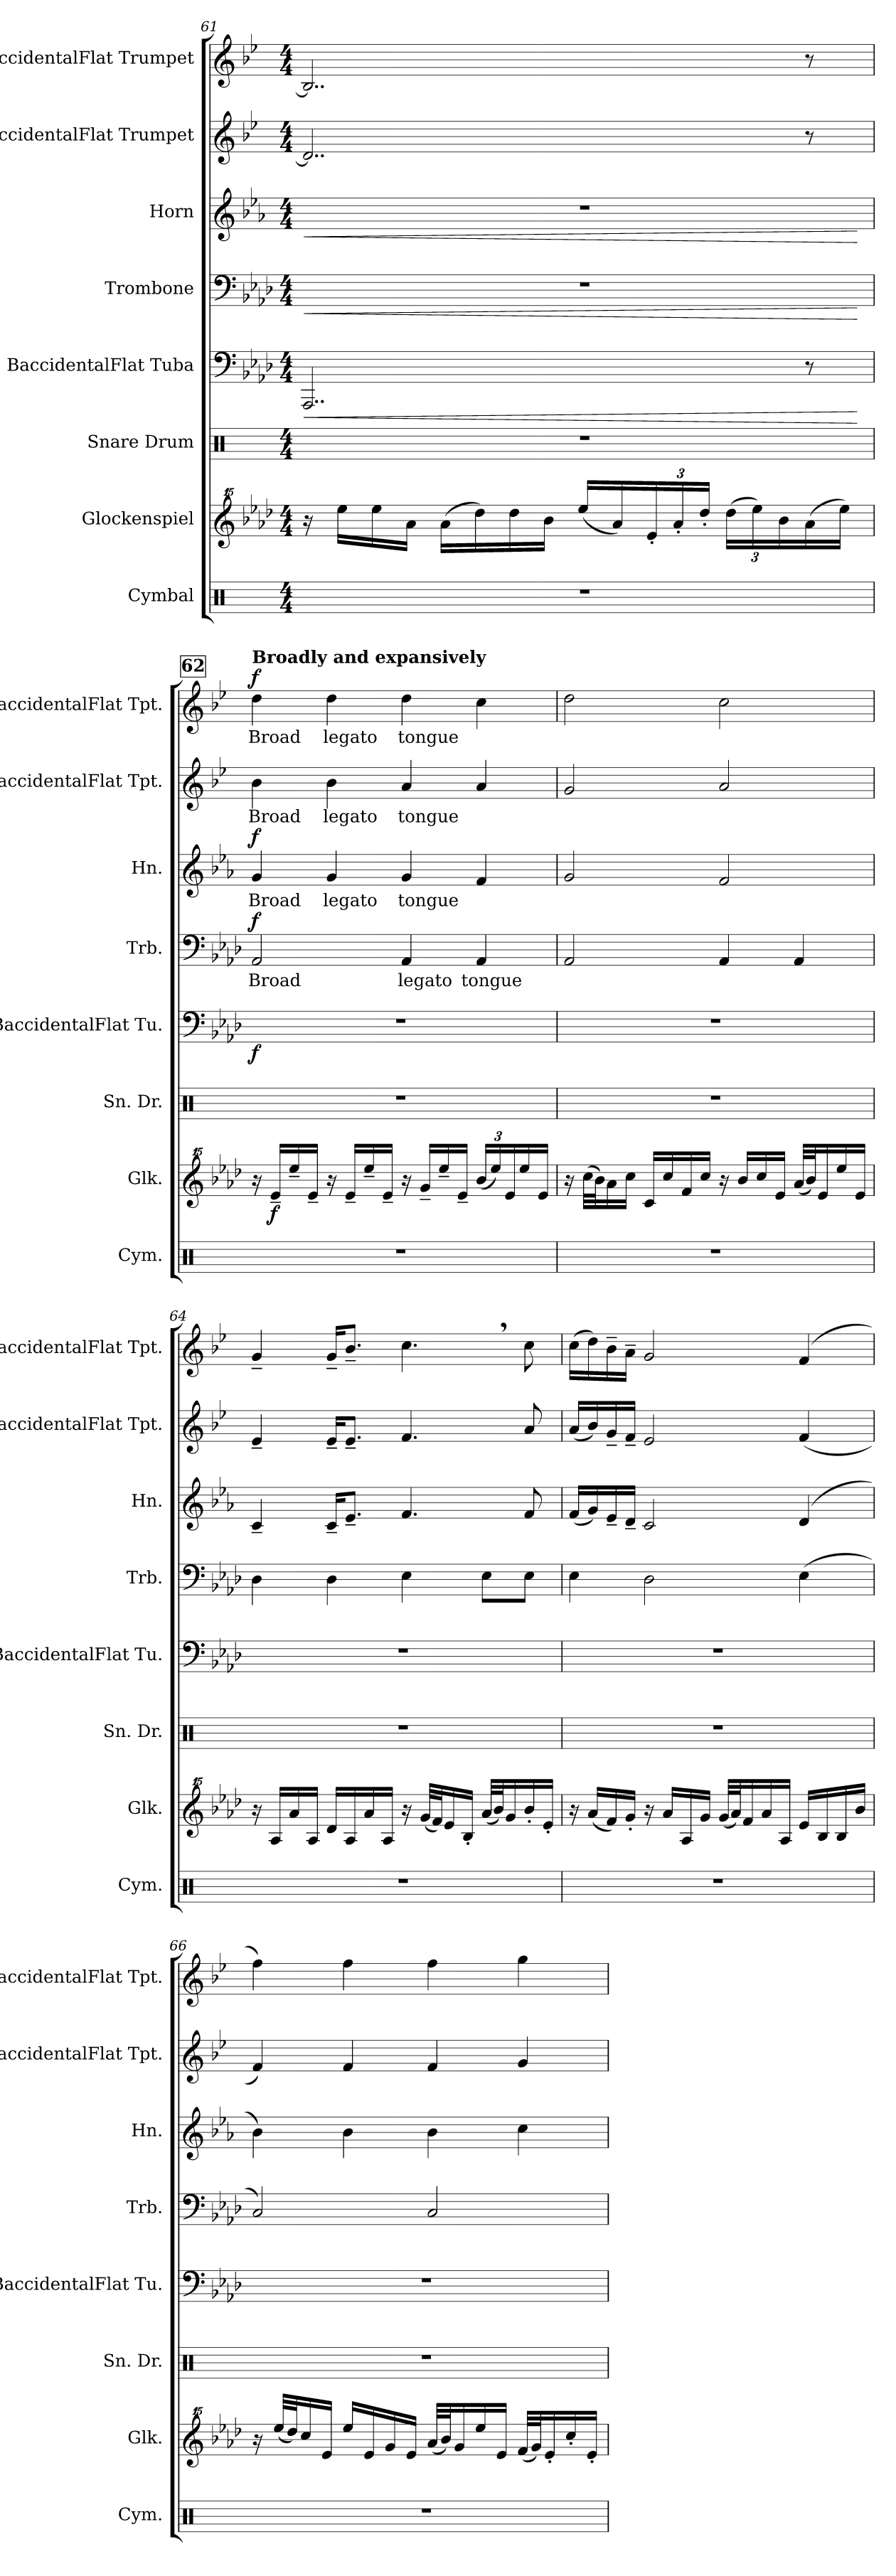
**kern	**kern	**dynam	**kern	**kern	**dynam	**kern	**text	**dynam	**kern	**text	**dynam	**kern	**text	**kern	**text	**dynam
*part8	*part7	*part7	*part6	*part5	*part5	*part4	*part4	*part4	*part3	*part3	*part3	*part2	*part2	*part1	*part1	*part1
*staff8	*staff7	*staff7	*staff6	*staff5	*staff5	*staff4	*staff4	*staff4	*staff3	*staff3	*staff3	*staff2	*staff2	*staff1	*staff1	*staff1
*I"Cymbal	*I"Glockenspiel	*	*I"Snare Drum	*I"BaccidentalFlat Tuba	*	*I"Trombone	*	*	*I"Horn	*	*	*I"BaccidentalFlat Trumpet	*	*I"BaccidentalFlat Trumpet	*	*
*I'Cym.	*I'Glk.	*	*I'Sn. Dr.	*I'BaccidentalFlat Tu.	*	*I'Trb.	*	*	*I'Hn.	*	*	*I'BaccidentalFlat Tpt.	*	*I'BaccidentalFlat Tpt.	*	*
*clefX	*clefG^^2	*	*clefX	*clefF4	*	*clefF4	*	*	*clefG2	*	*	*clefG2	*	*clefG2	*	*
*	*	*	*	*	*	*	*	*	*ITrd4c7	*	*	*ITrd1c2	*	*ITrd1c2	*	*
*k[]	*k[b-e-a-d-]	*	*k[]	*k[b-e-a-d-]	*	*k[b-e-a-d-]	*	*	*k[b-e-a-d-]	*	*	*k[b-e-a-d-]	*	*k[b-e-a-d-]	*	*
*M4/4	*M4/4	*	*M4/4	*M4/4	*	*M4/4	*	*	*M4/4	*	*	*M4/4	*	*M4/4	*	*
=61	=61	=61	=61	=61	=61	=61	=61	=61	=61	=61	=61	=61	=61	=61	=61	=61
!	!	!	!	!	!LO:HP:b	!	!	!LO:HP:b	!	!	!LO:HP:b	!	!	!	!	!
1r	16r	.	1r	2..AAA-/	<	1r	.	<	1r	.	<	2..c/]	.	2..A-/]	.	.
.	16eeee-\LL	.	.	.	.	.	.	.	.	.	.	.	.	.	.	.
.	16eeee-\	.	.	.	.	.	.	.	.	.	.	.	.	.	.	.
.	16aaa-\JJ	.	.	.	.	.	.	.	.	.	.	.	.	.	.	.
.	(16aaa-\LL	.	.	.	.	.	.	.	.	.	.	.	.	.	.	.
.	16dddd-\)	.	.	.	.	.	.	.	.	.	.	.	.	.	.	.
.	16dddd-\	.	.	.	.	.	.	.	.	.	.	.	.	.	.	.
.	16bbb-\JJ	.	.	.	.	.	.	.	.	.	.	.	.	.	.	.
.	(16eeee-/LL	.	.	.	.	.	.	.	.	.	.	.	.	.	.	.
.	16aaa-/)	.	.	.	.	.	.	.	.	.	.	.	.	.	.	.
*	*Xbrackettup	*	*	*	*	*	*	*	*	*	*	*	*	*	*	*
.	24eee-'/	.	.	.	.	.	.	.	.	.	.	.	.	.	.	.
.	24aaa-'/	.	.	.	.	.	.	.	.	.	.	.	.	.	.	.
.	24dddd-'/JJ	.	.	.	.	.	.	.	.	.	.	.	.	.	.	.
.	(24dddd-\LL	.	.	.	.	.	.	.	.	.	.	.	.	.	.	.
.	24eeee-\)	.	.	.	.	.	.	.	.	.	.	.	.	.	.	.
.	24bbb-\	.	.	.	.	.	.	.	.	.	.	.	.	.	.	.
.	(16aaa-\	.	.	8r	.	.	.	.	.	.	.	8r	.	8r	.	.
.	16eeee-\JJ)	.	.	.	.	.	.	.	.	.	.	.	.	.	.	.
.	.	.	.	.	[	.	.	[	.	.	[	.	.	.	.	.
!!LO:PB:g=z
!!LO:REH:place=s1:a:B:fs=14:t=62
=62	=62	=62	=62	=62	=62	=62	=62	=62	=62	=62	=62	=62	=62	=62	=62	=62
!	!	!	!	!	!	!	!	!	!	!	!	!	!	!LO:TX:a:B:t=Broadly and expansively	!	!
!	!	!	!	!	!LO:DY:b	!	!	!LO:DY:b	!	!	!LO:DY:b	!	!	!	!	!LO:DY:b
1r	16r	.	1r	1r	f	2AA-/	Broad	f	4c/	Broad	f	4a-\	Broad	4cc\	Broad	f
!	!	!LO:DY:b	!	!	!	!	!	!	!	!	!	!	!	!	!	!
.	16eee-~/LL	f	.	.	.	.	.	.	.	.	.	.	.	.	.	.
.	16eeee-~/	.	.	.	.	.	.	.	.	.	.	.	.	.	.	.
.	16eee-~/JJ	.	.	.	.	.	.	.	.	.	.	.	.	.	.	.
.	16r	.	.	.	.	.	.	.	4c/	legato	.	4a-\	legato	4cc\	legato	.
.	16eee-~/LL	.	.	.	.	.	.	.	.	.	.	.	.	.	.	.
.	16eeee-~/	.	.	.	.	.	.	.	.	.	.	.	.	.	.	.
.	16eee-~/JJ	.	.	.	.	.	.	.	.	.	.	.	.	.	.	.
.	16r	.	.	.	.	4AA-/	legato	.	4c/	tongue	.	4g/	tongue	4cc\	tongue	.
.	16ggg~/LL	.	.	.	.	.	.	.	.	.	.	.	.	.	.	.
.	16eeee-~/	.	.	.	.	.	.	.	.	.	.	.	.	.	.	.
.	16eee-~/JJ	.	.	.	.	.	.	.	.	.	.	.	.	.	.	.
.	(24bbb-/LL	.	.	.	.	4AA-/	tongue	.	4B-/	.	.	4g/	.	4b-\	.	.
.	24eeee-/)	.	.	.	.	.	.	.	.	.	.	.	.	.	.	.
.	24eee-/	.	.	.	.	.	.	.	.	.	.	.	.	.	.	.
.	16eeee-/	.	.	.	.	.	.	.	.	.	.	.	.	.	.	.
.	16eee-/JJ	.	.	.	.	.	.	.	.	.	.	.	.	.	.	.
!!LO:PB:g=z
=63	=63	=63	=63	=63	=63	=63	=63	=63	=63	=63	=63	=63	=63	=63	=63	=63
1r	16r	.	1r	1r	.	2AA-/	.	.	2c/	.	.	2f/	.	2cc\	.	.
.	(32cccc\LLL	.	.	.	.	.	.	.	.	.	.	.	.	.	.	.
.	32bbb-\J)	.	.	.	.	.	.	.	.	.	.	.	.	.	.	.
.	16aaa-\	.	.	.	.	.	.	.	.	.	.	.	.	.	.	.
.	16cccc\JJ	.	.	.	.	.	.	.	.	.	.	.	.	.	.	.
.	16ccc/LL	.	.	.	.	.	.	.	.	.	.	.	.	.	.	.
.	16cccc/	.	.	.	.	.	.	.	.	.	.	.	.	.	.	.
.	16fff/	.	.	.	.	.	.	.	.	.	.	.	.	.	.	.
.	16cccc/JJ	.	.	.	.	.	.	.	.	.	.	.	.	.	.	.
.	16r	.	.	.	.	4AA-/	.	.	2B-/	.	.	2g/	.	2b-\	.	.
.	16bbb-/LL	.	.	.	.	.	.	.	.	.	.	.	.	.	.	.
.	16cccc/	.	.	.	.	.	.	.	.	.	.	.	.	.	.	.
.	16eee-/JJ	.	.	.	.	.	.	.	.	.	.	.	.	.	.	.
.	(32aaa-/LLL	.	.	.	.	4AA-/	.	.	.	.	.	.	.	.	.	.
.	32bbb-/J)	.	.	.	.	.	.	.	.	.	.	.	.	.	.	.
.	16eee-/	.	.	.	.	.	.	.	.	.	.	.	.	.	.	.
.	16eeee-/	.	.	.	.	.	.	.	.	.	.	.	.	.	.	.
.	16eee-/JJ	.	.	.	.	.	.	.	.	.	.	.	.	.	.	.
=64	=64	=64	=64	=64	=64	=64	=64	=64	=64	=64	=64	=64	=64	=64	=64	=64
1r	16r	.	1r	1r	.	4D-\	.	.	4F~/	.	.	4d-~/	.	4f~/	.	.
.	16aa-/LL	.	.	.	.	.	.	.	.	.	.	.	.	.	.	.
.	16aaa-/	.	.	.	.	.	.	.	.	.	.	.	.	.	.	.
.	16aa-/JJ	.	.	.	.	.	.	.	.	.	.	.	.	.	.	.
.	16ddd-/LL	.	.	.	.	4D-\	.	.	16F~/KL	.	.	16d-~/KL	.	16f~/KL	.	.
.	16aa-/	.	.	.	.	.	.	.	8.A-~/J	.	.	8.d-~/J	.	8.a-~/J	.	.
.	16aaa-/	.	.	.	.	.	.	.	.	.	.	.	.	.	.	.
.	16aa-/JJ	.	.	.	.	.	.	.	.	.	.	.	.	.	.	.
.	16r	.	.	.	.	4E-\	.	.	4.B-/	.	.	4.e-/	.	4.b-,\	.	.
.	(32ggg/LLL	.	.	.	.	.	.	.	.	.	.	.	.	.	.	.
.	32fff/J)	.	.	.	.	.	.	.	.	.	.	.	.	.	.	.
.	16eee-/	.	.	.	.	.	.	.	.	.	.	.	.	.	.	.
.	16bb-'/JJ	.	.	.	.	.	.	.	.	.	.	.	.	.	.	.
.	(32aaa-/LLL	.	.	.	.	8E-\L	.	.	.	.	.	.	.	.	.	.
.	32bbb-/J)	.	.	.	.	.	.	.	.	.	.	.	.	.	.	.
.	16ggg/	.	.	.	.	.	.	.	.	.	.	.	.	.	.	.
.	16bbb-'/	.	.	.	.	8E-\J	.	.	8B-/	.	.	8g/	.	8b-\	.	.
.	16eee-'/JJ	.	.	.	.	.	.	.	.	.	.	.	.	.	.	.
!!LO:PB:g=z
=65	=65	=65	=65	=65	=65	=65	=65	=65	=65	=65	=65	=65	=65	=65	=65	=65
1r	16r	.	1r	1r	.	4E-\	.	.	(16B-/LL	.	.	(16g/LL	.	(16b-\LL	.	.
.	(16aaa-/LL	.	.	.	.	.	.	.	16c/)	.	.	16a-/)	.	16cc\)	.	.
.	16fff/)	.	.	.	.	.	.	.	16A-~/	.	.	16f~/	.	16a-~\	.	.
.	16ggg'/JJ	.	.	.	.	.	.	.	16G~/JJ	.	.	16e-~/JJ	.	16g~\JJ	.	.
.	16r	.	.	.	.	2D-\	.	.	2F/	.	.	2d-/	.	2f/	.	.
.	16aaa-/LL	.	.	.	.	.	.	.	.	.	.	.	.	.	.	.
.	16aa-/	.	.	.	.	.	.	.	.	.	.	.	.	.	.	.
.	16ggg/JJ	.	.	.	.	.	.	.	.	.	.	.	.	.	.	.
.	(32ggg/LLL	.	.	.	.	.	.	.	.	.	.	.	.	.	.	.
.	32aaa-/J)	.	.	.	.	.	.	.	.	.	.	.	.	.	.	.
.	16fff/	.	.	.	.	.	.	.	.	.	.	.	.	.	.	.
.	16aaa-/	.	.	.	.	.	.	.	.	.	.	.	.	.	.	.
.	16aa-/JJ	.	.	.	.	.	.	.	.	.	.	.	.	.	.	.
.	16eee-/LL	.	.	.	.	(4E-\	.	.	(4G/	.	.	(4e-/	.	(4e-/	.	.
.	16bb-/	.	.	.	.	.	.	.	.	.	.	.	.	.	.	.
.	16bb-/	.	.	.	.	.	.	.	.	.	.	.	.	.	.	.
.	16bbb-/JJ	.	.	.	.	.	.	.	.	.	.	.	.	.	.	.
=66	=66	=66	=66	=66	=66	=66	=66	=66	=66	=66	=66	=66	=66	=66	=66	=66
1r	16r	.	1r	1r	.	2C/)	.	.	4e-\)	.	.	4e-/)	.	4ee-\)	.	.
.	(32eeee-/LLL	.	.	.	.	.	.	.	.	.	.	.	.	.	.	.
.	32dddd-/J)	.	.	.	.	.	.	.	.	.	.	.	.	.	.	.
.	16cccc/	.	.	.	.	.	.	.	.	.	.	.	.	.	.	.
.	16eee-/JJ	.	.	.	.	.	.	.	.	.	.	.	.	.	.	.
.	16eeee-/LL	.	.	.	.	.	.	.	4e-\	.	.	4e-/	.	4ee-\	.	.
.	16eee-/	.	.	.	.	.	.	.	.	.	.	.	.	.	.	.
.	16ggg/	.	.	.	.	.	.	.	.	.	.	.	.	.	.	.
.	16eee-/JJ	.	.	.	.	.	.	.	.	.	.	.	.	.	.	.
.	(32aaa-/LLL	.	.	.	.	2C/	.	.	4e-\	.	.	4e-/	.	4ee-\	.	.
.	32bbb-/J)	.	.	.	.	.	.	.	.	.	.	.	.	.	.	.
.	16ggg/	.	.	.	.	.	.	.	.	.	.	.	.	.	.	.
.	16eeee-/	.	.	.	.	.	.	.	.	.	.	.	.	.	.	.
.	16eee-/JJ	.	.	.	.	.	.	.	.	.	.	.	.	.	.	.
.	(32fff/LLL	.	.	.	.	.	.	.	4f\	.	.	4f/	.	4ff\	.	.
.	32ggg/J)	.	.	.	.	.	.	.	.	.	.	.	.	.	.	.
.	16eee-'/	.	.	.	.	.	.	.	.	.	.	.	.	.	.	.
.	16cccc'/	.	.	.	.	.	.	.	.	.	.	.	.	.	.	.
.	16eee-'/JJ	.	.	.	.	.	.	.	.	.	.	.	.	.	.	.
=	=	=	=	=	=	=	=	=	=	=	=	=	=	=	=	=
*-	*-	*-	*-	*-	*-	*-	*-	*-	*-	*-	*-	*-	*-	*-	*-	*-
